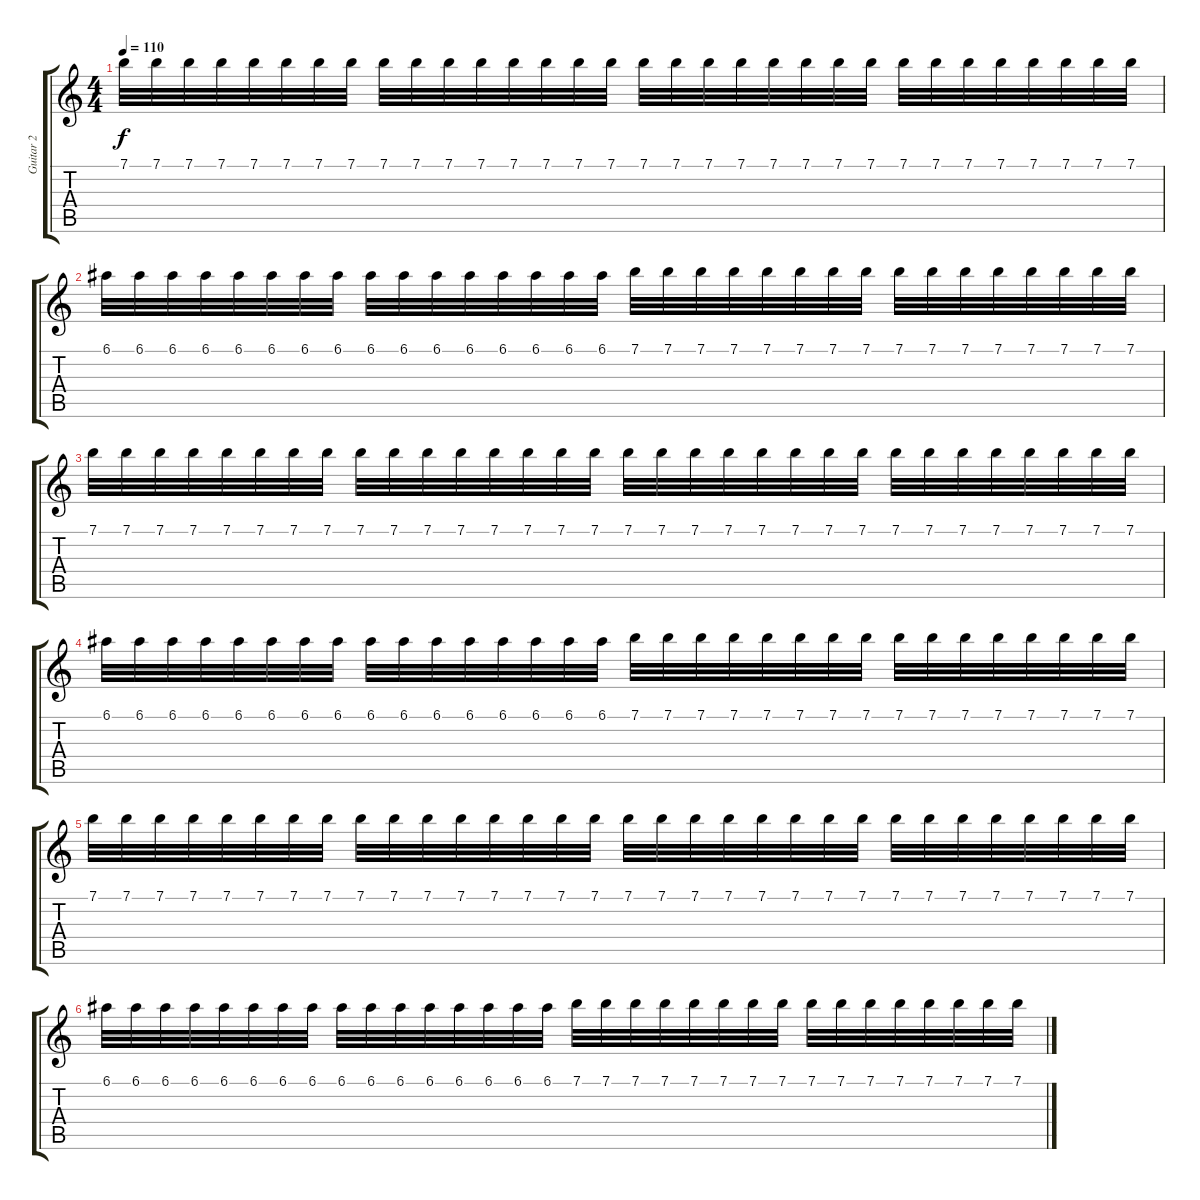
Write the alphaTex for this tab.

\track ("Guitar 2" "Guitar 2") {instrument acousticguitarsteel}
\staff {score tabs}
\tuning (E4 B3 G3 D3 A2 E2) {hide}
\ts (4 4)
\tempo 110
\clef g2
\ks c
7.1.32{dy f instrument distortionguitar} 7.1.32 7.1.32 7.1.32 7.1.32 7.1.32 7.1.32 7.1.32 7.1.32 7.1.32 7.1.32 7.1.32 7.1.32 7.1.32 7.1.32 7.1.32 7.1.32 7.1.32 7.1.32 7.1.32 7.1.32 7.1.32 7.1.32 7.1.32 7.1.32 7.1.32 7.1.32 7.1.32 7.1.32 7.1.32 7.1.32 7.1.32 |
6.1.32{instrument distortionguitar} 6.1.32 6.1.32 6.1.32 6.1.32 6.1.32 6.1.32 6.1.32 6.1.32 6.1.32 6.1.32 6.1.32 6.1.32 6.1.32 6.1.32 6.1.32 7.1.32 7.1.32 7.1.32 7.1.32 7.1.32 7.1.32 7.1.32 7.1.32 7.1.32 7.1.32 7.1.32 7.1.32 7.1.32 7.1.32 7.1.32 7.1.32 |
7.1.32{instrument distortionguitar} 7.1.32 7.1.32 7.1.32 7.1.32 7.1.32 7.1.32 7.1.32 7.1.32 7.1.32 7.1.32 7.1.32 7.1.32 7.1.32 7.1.32 7.1.32 7.1.32 7.1.32 7.1.32 7.1.32 7.1.32 7.1.32 7.1.32 7.1.32 7.1.32 7.1.32 7.1.32 7.1.32 7.1.32 7.1.32 7.1.32 7.1.32 |
6.1.32{instrument distortionguitar} 6.1.32 6.1.32 6.1.32 6.1.32 6.1.32 6.1.32 6.1.32 6.1.32 6.1.32 6.1.32 6.1.32 6.1.32 6.1.32 6.1.32 6.1.32 7.1.32 7.1.32 7.1.32 7.1.32 7.1.32 7.1.32 7.1.32 7.1.32 7.1.32 7.1.32 7.1.32 7.1.32 7.1.32 7.1.32 7.1.32 7.1.32 |
7.1.32{instrument distortionguitar} 7.1.32 7.1.32 7.1.32 7.1.32 7.1.32 7.1.32 7.1.32 7.1.32 7.1.32 7.1.32 7.1.32 7.1.32 7.1.32 7.1.32 7.1.32 7.1.32 7.1.32 7.1.32 7.1.32 7.1.32 7.1.32 7.1.32 7.1.32 7.1.32 7.1.32 7.1.32 7.1.32 7.1.32 7.1.32 7.1.32 7.1.32 |
6.1.32{instrument distortionguitar} 6.1.32 6.1.32 6.1.32 6.1.32 6.1.32 6.1.32 6.1.32 6.1.32 6.1.32 6.1.32 6.1.32 6.1.32 6.1.32 6.1.32 6.1.32 7.1.32 7.1.32 7.1.32 7.1.32 7.1.32 7.1.32 7.1.32 7.1.32 7.1.32 7.1.32 7.1.32 7.1.32 7.1.32 7.1.32 7.1.32 7.1.32
